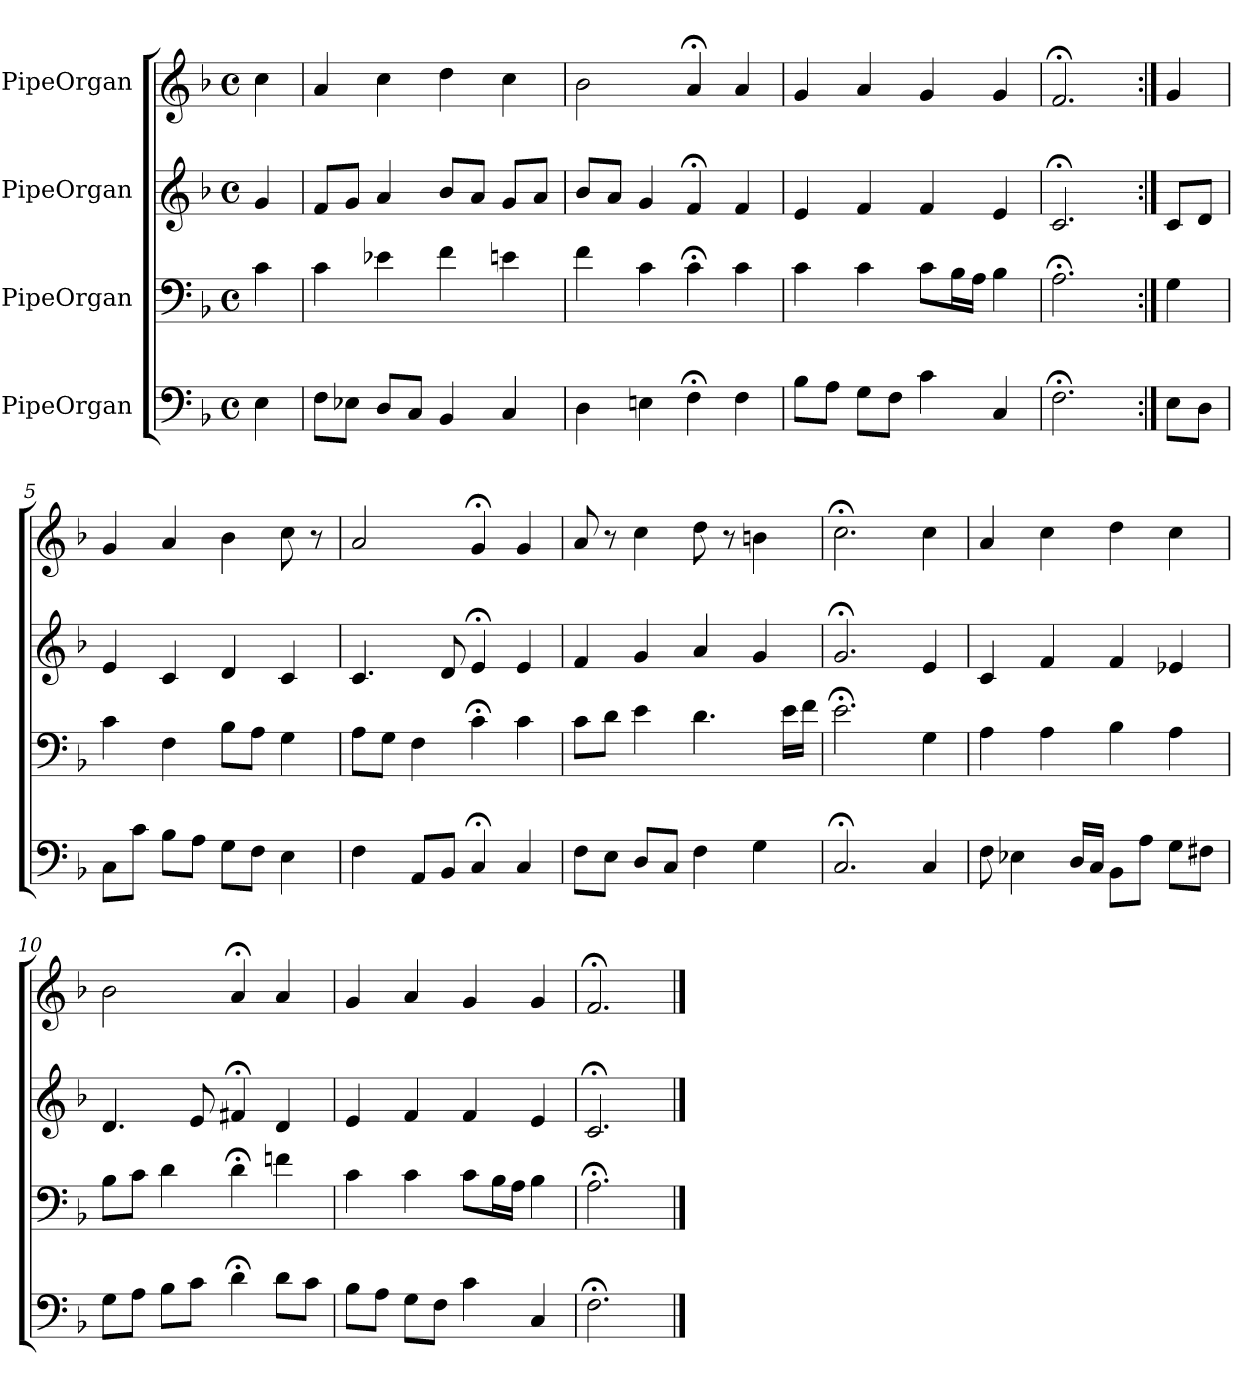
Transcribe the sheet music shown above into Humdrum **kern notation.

**kern	**kern	**kern	**kern
*part4	*part3	*part2	*part1
*staff4	*staff3	*staff2	*staff1
*I"PipeOrgan	*I"PipeOrgan	*I"PipeOrgan	*I"PipeOrgan
*clefF4	*clefF4	*clefG2	*clefG2
*k[b-]	*k[b-]	*k[b-]	*k[b-]
*F:	*F:	*F:	*F:
*M4/4	*M4/4	*M4/4	*M4/4
*met(c)	*met(c)	*met(c)	*met(c)
*MM60	*MM60	*MM60	*MM60
=	=	=	=
4E	4c	4g	4cc
=1	=1	=1	=1
8F\L	4c	8f/L	4a
8E-X\J	.	8g/J	.
8D/L	4e-X	4a	4cc
8C/J	.	.	.
4BB-	4f	8b-/L	4dd
.	.	8a/J	.
4C	4en	8g/L	4cc
.	.	8a/J	.
=2	=2	=2	=2
4D	4f	8b-/L	2b-
.	.	8a/J	.
4En	4c	4g	.
4F;<	4c;<	4f;<	4a;<
4F	4c	4f	4a
=3	=3	=3	=3
8B-\L	4c	4e	4g
8A\J	.	.	.
8G\L	4c	4f	4a
8F\J	.	.	.
4c	8c\L	4f	4g
.	16B-\L	.	.
.	16A\JJ	.	.
4C	4B-	4e	4g
=4	=4	=4	=4
2.F;<	2.A;<	2.c;<	2.f;<
=:|!	=:|!	=:|!	=:|!
8E\L	4G	8c/L	4g
8D\J	.	8d/J	.
=5	=5	=5	=5
8C\L	4c	4e	4g
8c\J	.	.	.
8B-\L	4F	4c	4a
8A\J	.	.	.
8G\L	8B-\L	4d	4b-
8F\J	8A\J	.	.
4E	4G	4c	8cc
.	.	.	8r
=6	=6	=6	=6
4F	8A\L	4.c	2a
.	8G\J	.	.
8AA/L	4F	.	.
8BB-/J	.	8d	.
4C;<	4c;<	4e;<	4g;<
4C	4c	4e	4g
=7	=7	=7	=7
8F\L	8c\L	4f	8a
8E\J	8d\J	.	8r
8D/L	4e	4g	4cc
8C/J	.	.	.
4F	4.d	4a	8dd
.	.	.	8r
4G	.	4g	4bn
.	16e\LL	.	.
.	16f\JJ	.	.
=8	=8	=8	=8
2.C;<	2.e;<	2.g;<	2.cc;<
4C	4G	4e	4cc
=9	=9	=9	=9
8F	4A	4c	4a
4E-X	.	.	.
.	4A	4f	4cc
16D/LL	.	.	.
16C/JJ	.	.	.
8BB-\L	4B-	4f	4dd
8A\J	.	.	.
8G\L	4A	4e-X	4cc
8F#X\J	.	.	.
=10	=10	=10	=10
8G\L	8B-\L	4.d	2b-
8A\J	8c\J	.	.
8B-\L	4d	.	.
8c\J	.	8e	.
4d;<	4d;<	4f#X;<	4a;<
8d\L	4fn	4d	4a
8c\J	.	.	.
=11	=11	=11	=11
8B-\L	4c	4e	4g
8A\J	.	.	.
8G\L	4c	4f	4a
8F\J	.	.	.
4c	8c\L	4f	4g
.	16B-\L	.	.
.	16A\JJ	.	.
4C	4B-	4e	4g
=12	=12	=12	=12
2.F;<	2.A;<	2.c;<	2.f;<
==	==	==	==
*-	*-	*-	*-
